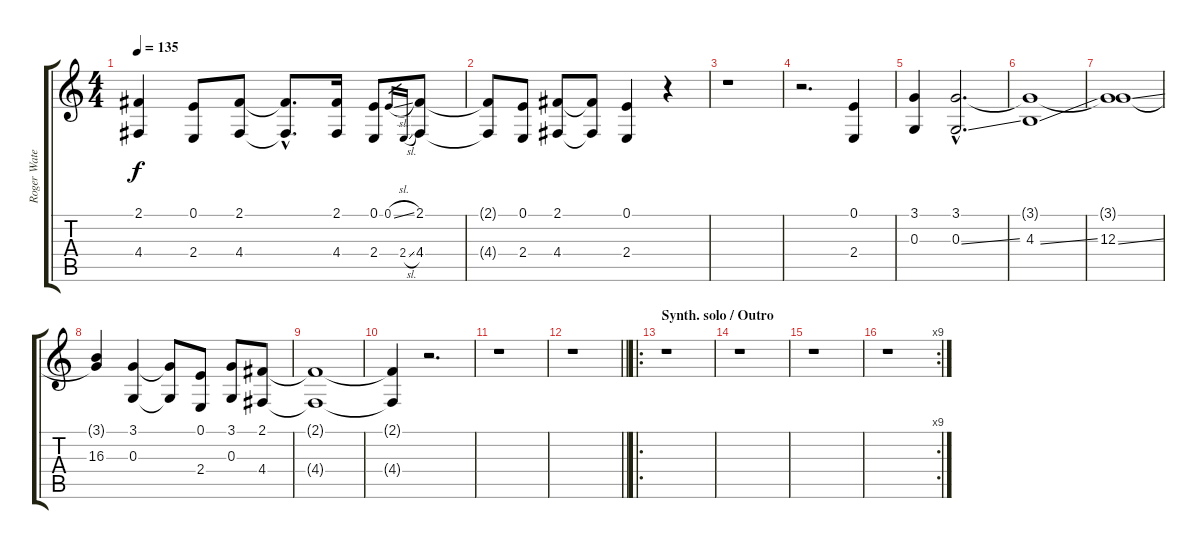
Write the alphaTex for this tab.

\track ("Roger Waters, David Gilmour / Vocals" "Roger Wate") {instrument harmonica}
\staff {score tabs}
\tuning (E4 B3 G3 D3 A2 E2) {hide}
\ts (4 4)
\tempo 135
\clef g2
\ks c
(2.1 4.4).4{dy f} (0.1 2.4).8 (2.1 4.4).8 (2.1{hac t} 4.4{hac t}).8{d} (2.1 4.4).16 (0.1 2.4).8 0.1{sl}.16{gr} 2.4{sl}.16{gr} (2.1 4.4).8 |
(2.1{t} 4.4{t}).8 (0.1 2.4).8 (2.1 4.4).8 (2.1{t} 4.4{t}).8 (0.1 2.4).4 r.4 |
r.1 |
r.2{d} (0.1 2.4).4 |
(3.1 0.3).4 (3.1{hac} 0.3{ss hac}).2{d} |
(3.1{t} 4.3{ss}).1 |
(3.1{t} 12.3{ss}).1 |
(3.1{t} 16.3).4 (3.1 0.3).4 (3.1{t} 0.3{t}).8 (0.1 2.4).8 (3.1 0.3).8 (2.1 4.4).8 |
(2.1{t} 4.4{t}).1 |
(2.1{t} 4.4{t}).4 r.2{d} |
r.1 |
\barLineRight lightlight
r.1 |
\ro
\section ("" "Synth. solo / Outro")
r.1 |
r.1 |
r.1 |
\rc 9
r.1
